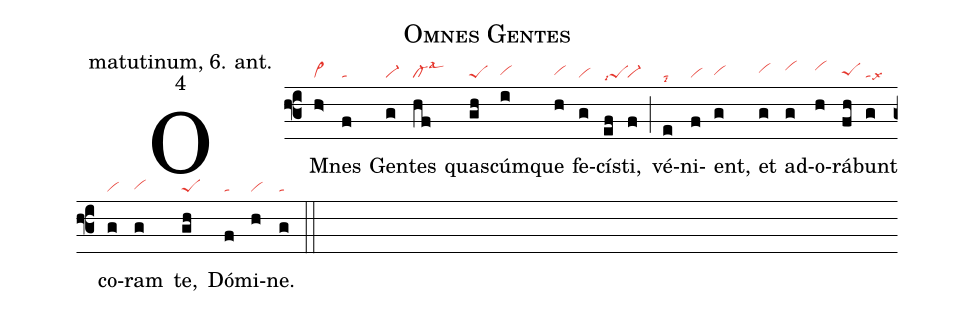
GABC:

name: Omnes Gentes;
office-part: matutinum, 6. ant.;
mode: 4;
nabc-lines: 1;
%%
(f3)
OM(h>|vi>)nes(f|ta) Gen(g|vi-)tes(hf|cl-lsal3) quas(gh|peS)cúm(i|vihg)que(h|vihg) fe(g|vi)cís(ef|peSlsi7)ti,(f|vi-) (;)
vé(e|talsi8)ni(f|vi)ent,(g|vihg) et(g|vihh) ad(g|vihi)o(h|vihi)rá(fh|peShg)bunt(g|talsx6) co(g|vi)ram(g|vihg) te,(gh|peS) Dó(f|ta)mi(h|vi)ne.(g|ta) (::)
